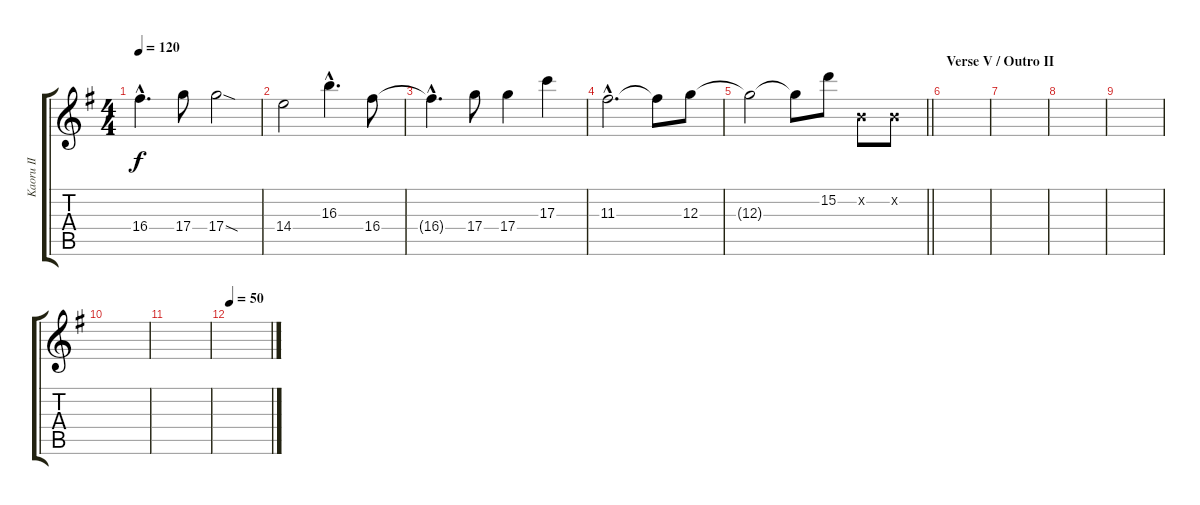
\track ("Kaoru II" "Kaoru II") {instrument distortionguitar}
\staff {score tabs}
\tuning (E4 B3 G3 D3 A2 E2) {hide}
\ts (4 4)
\tempo 120
\clef g2
\ks g
16.4{hac t}.4{d dy f} 17.4.8 17.4{sod}.2 |
14.4.2 16.3{hac}.4{d} 16.4.8 |
16.4{hac t}.4{d} 17.4.8 17.4.4 17.3.4 |
11.3{hac}.2{d} 11.3{t}.8 12.3.8 |
\barLineRight lightlight
12.3{t}.2 12.3{t}.8 15.2.8 0.2{x}.8 0.2{x}.8 |
\section ("" "Verse V / Outro II")
|
|
|
|
|
|
\tempo 50
